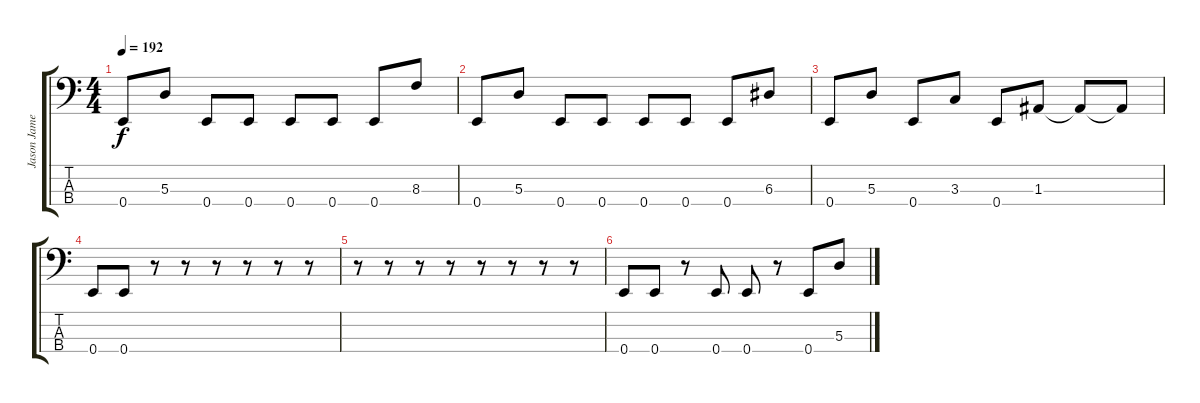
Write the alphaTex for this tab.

\track ("Jason James" "Jason Jame") {instrument electricbassfinger}
\staff {score tabs}
\tuning (G2 D2 A1 E1) {hide}
\ts (4 4)
\tempo 192
\clef f4
\ks c
0.4.8{dy f} 5.3.8 0.4.8 0.4.8 0.4.8 0.4.8 0.4.8 8.3.8 |
0.4.8 5.3.8 0.4.8 0.4.8 0.4.8 0.4.8 0.4.8 6.3.8 |
0.4.8 5.3.8 0.4.8 3.3.8 0.4.8 1.3.8 1.3{t}.8 1.3{t}.8 |
0.4.8 0.4.8 r.8 r.8 r.8 r.8 r.8 r.8 |
r.8 r.8 r.8 r.8 r.8 r.8 r.8 r.8 |
0.4.8 0.4.8 r.8 0.4.8 0.4.8 r.8 0.4.8 5.3.8
